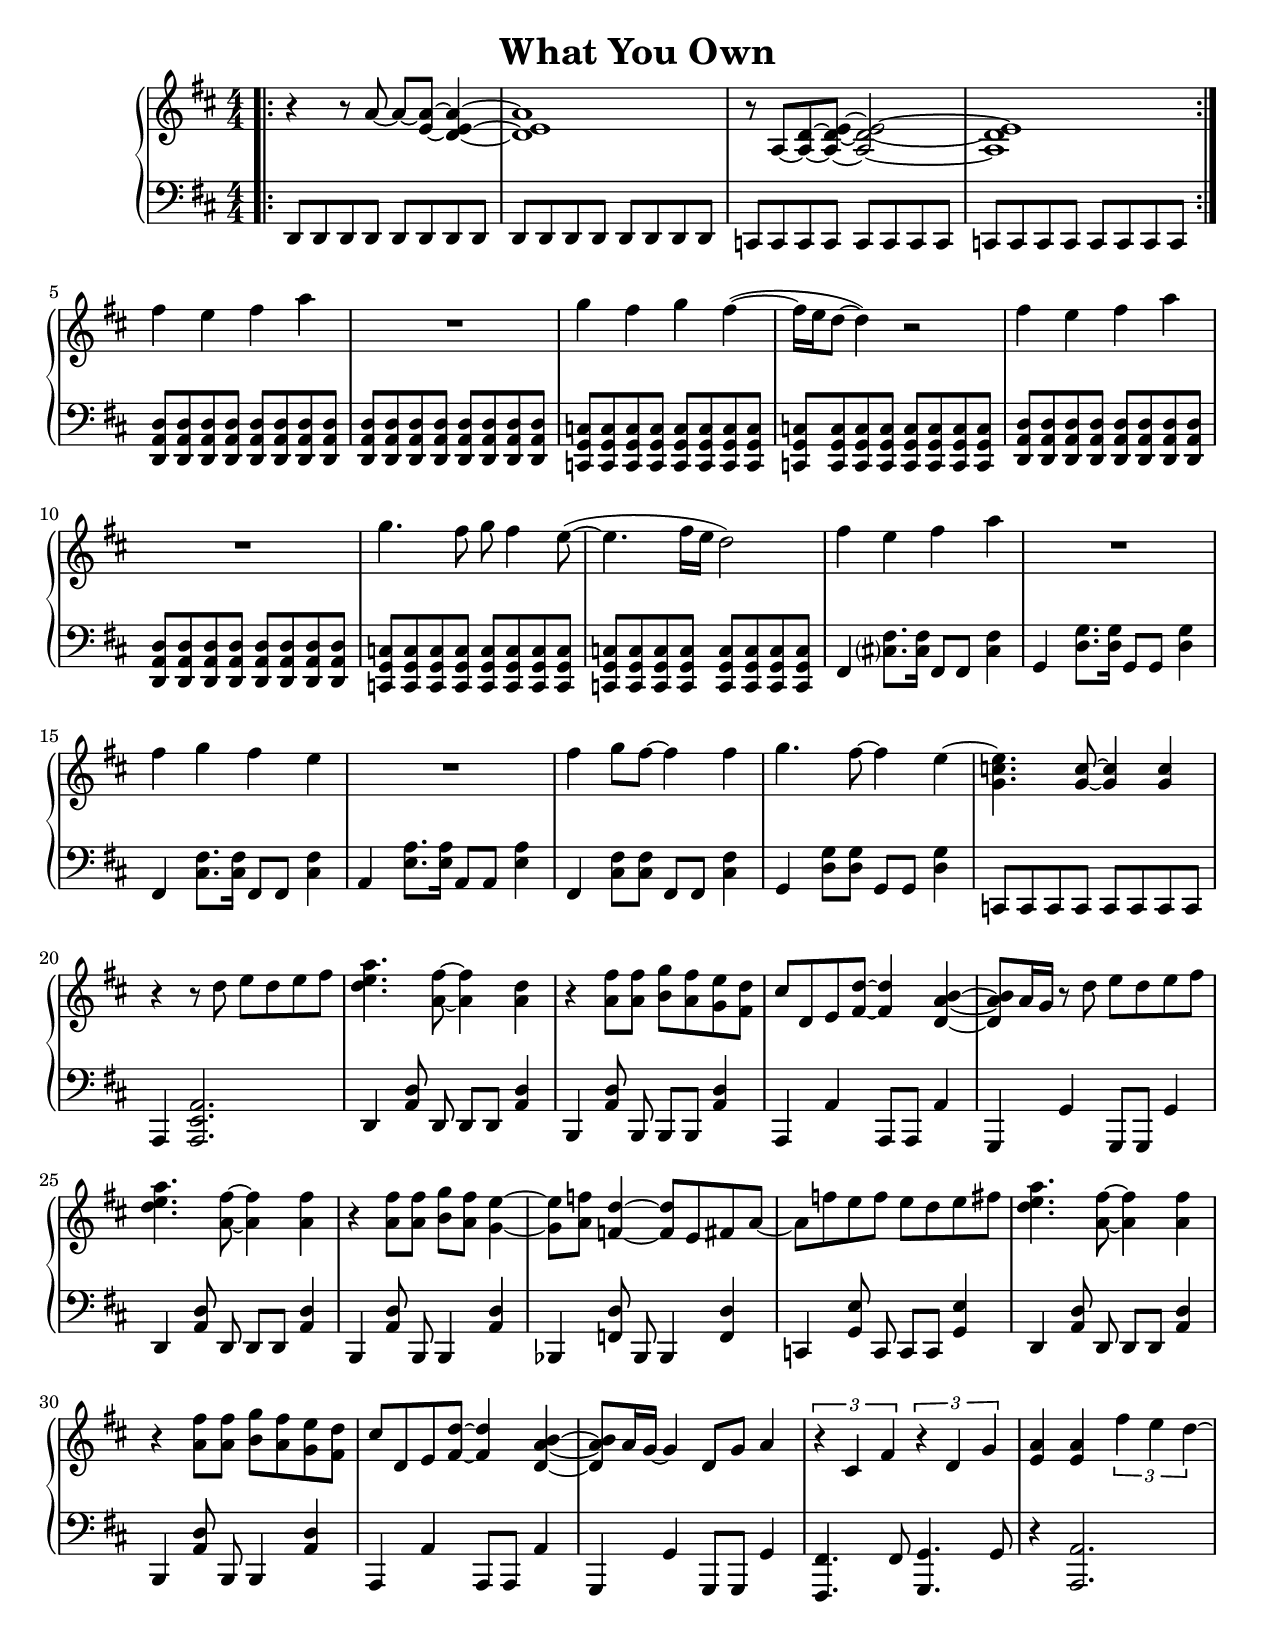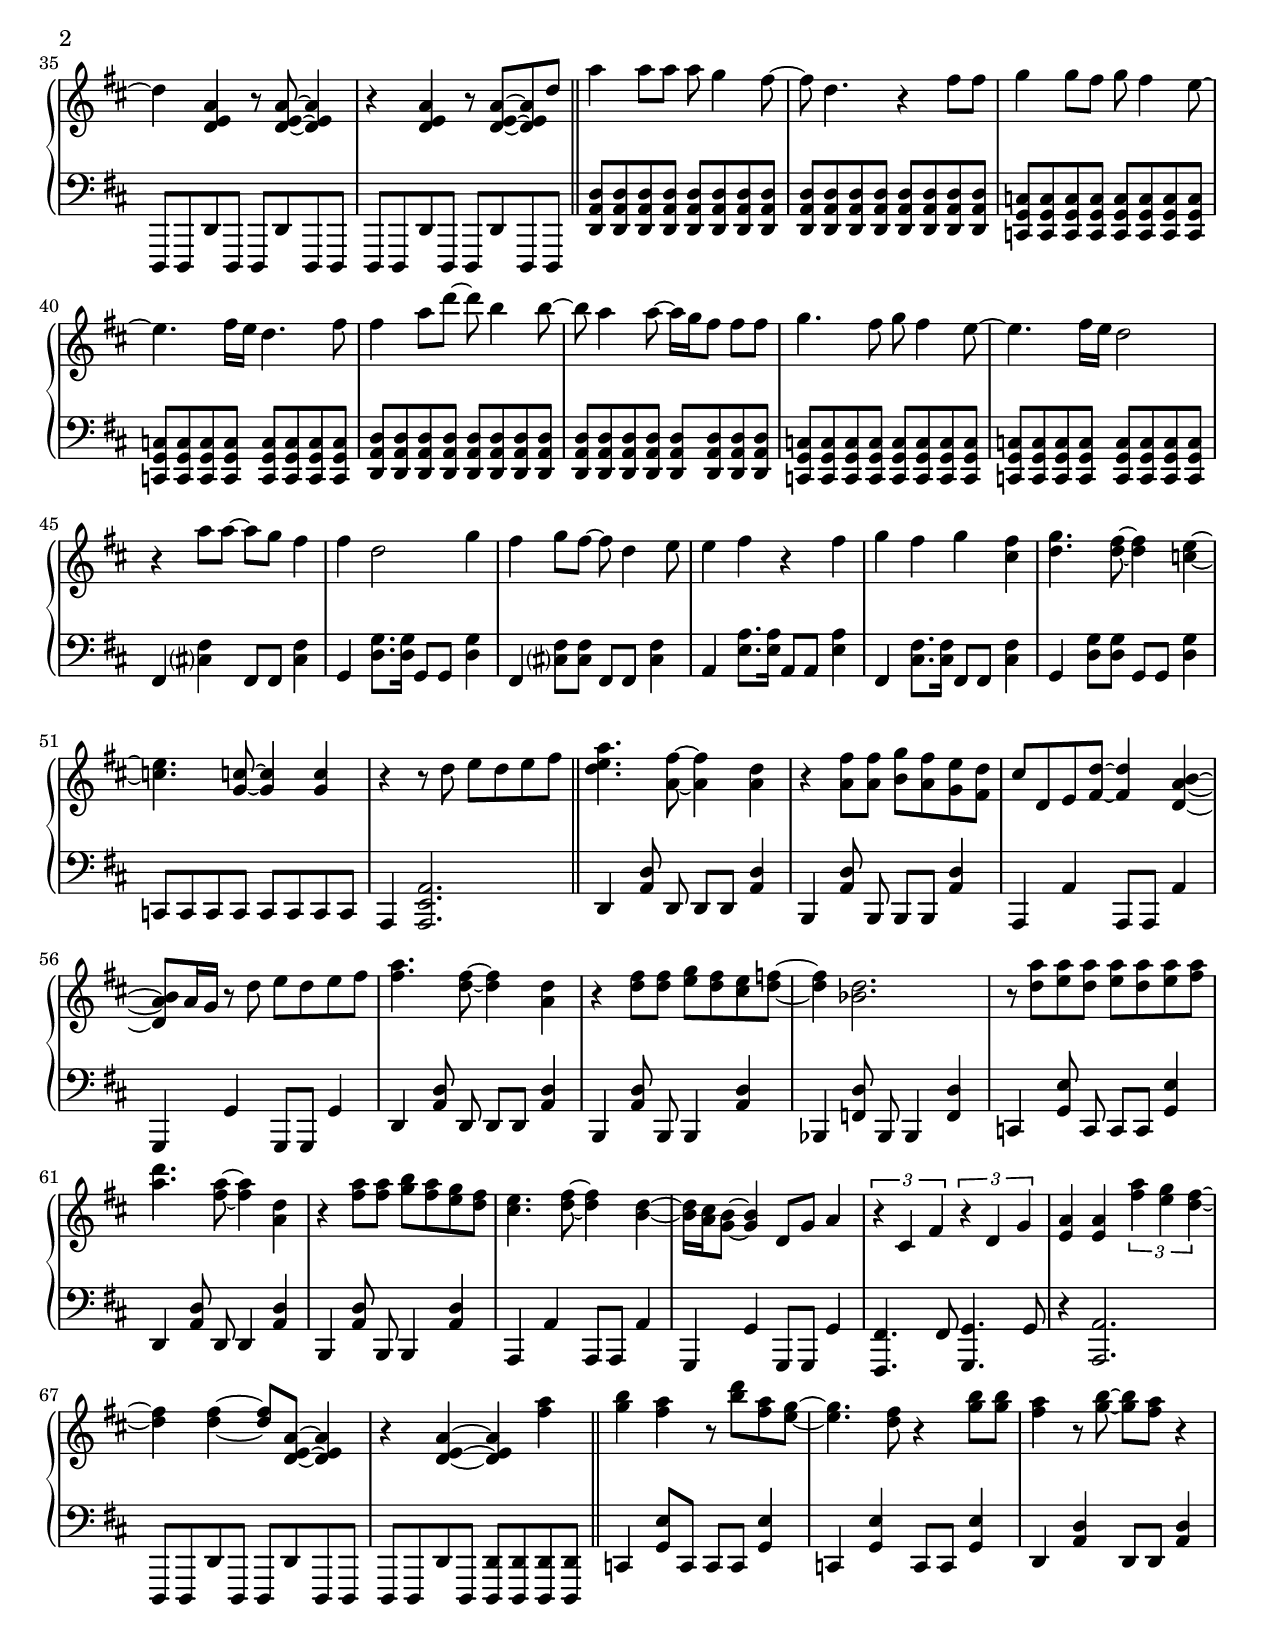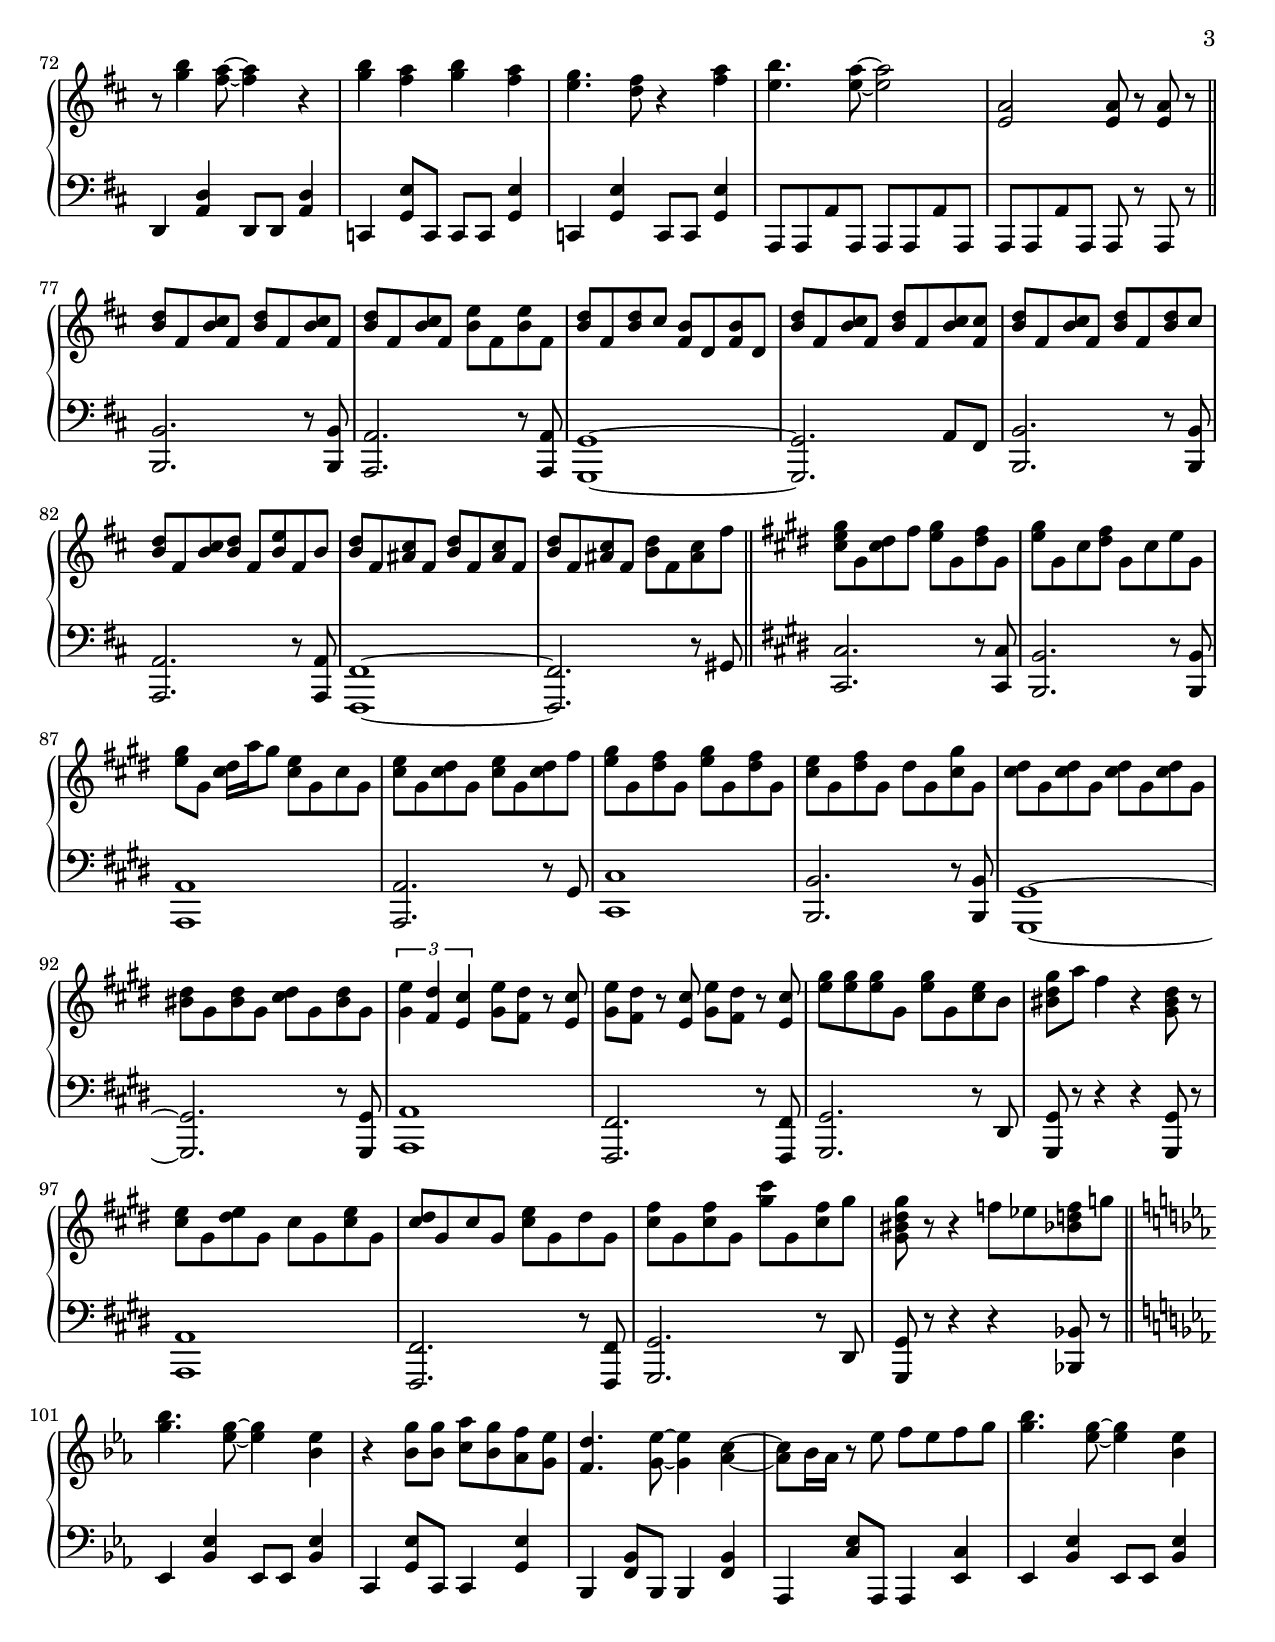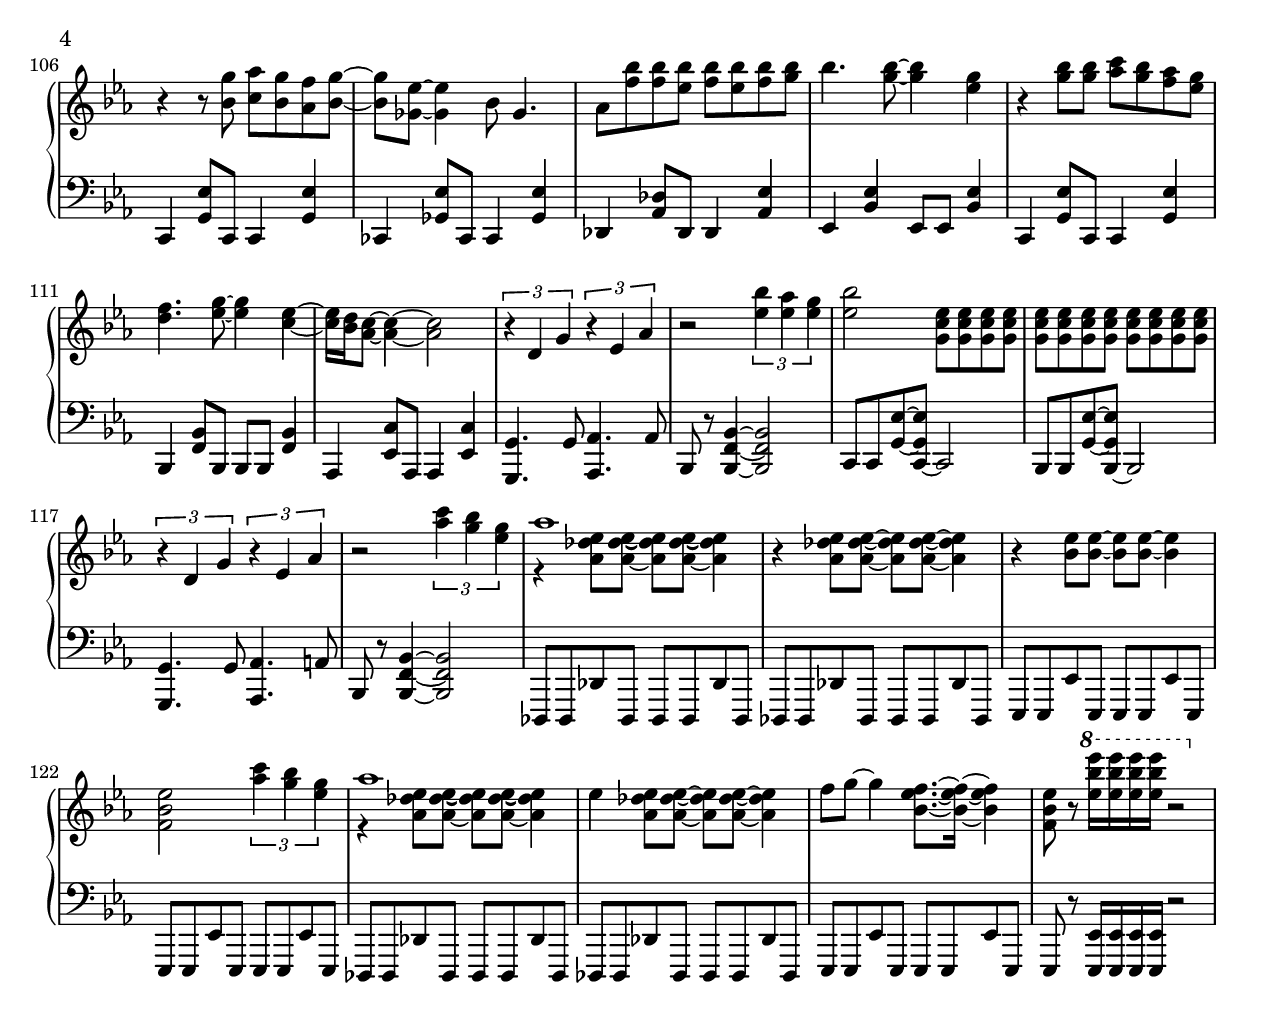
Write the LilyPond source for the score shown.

%{
    Comments
%}
\version "2.12.3"
\include "english.ly"

#(set-default-paper-size "letter" )

\paper {
    ragged-last-bottom = ##t
}

\header {
    title = "What You Own"
}


right = \relative c' {
  \clef treble \key a \major
  \override Staff.TimeSignature #'style = #'()
  \time 4/4

  \bar "|:"
  r4 r8 e8~ e8~ <e b>8~ <e b a>4~ | <e b a>1 |
  r8 e,8~ <e a>8~ <e a b>8~ <e a b>2~ | <e a b>1 \bar ":|"

  cs''4 b cs e | R1 | d4 cs d cs~( | cs16 b16 a8~ a4) r2 |
  cs4 b cs e | R1 | d4. cs8 d8 cs4 b8~( | b4. cs16 b16 a2) |

  % Page 82

  cs4 b cs e | R1 | cs4 d cs b | 
  R1 | cs4 d8 cs~ cs4 cs4 | d4. cs8~cs4 b4~ |
  <b g d>4. <g d>8~<g d>4 <g d>4 | r4 r8 a8 b a b cs | 
    <a b e>4. <e cs'>8~<e cs'>4 <e a>4 |
  r4 <e cs'>8 <e cs'> <fs d'> <e cs'> <d b'> <cs a'> |
    gs' a, b <cs a'>~<cs a'>4 <a e' fs>4~ | <a e' fs>8 e'16 d r8 a'8 b a b cs |

  % Page 83 - bar 25

  <e b a>4. <cs e,>8~<cs e,>4 <cs e,>4 |
    r4 <cs e,>8 <cs e,> <d fs,> <cs e,> <b d,>4~ |
    <b d,>8 <c e,> <a c,>4~<a c,>8 b, cs e~ |

  e8 c' b c b a b cs | <e b a>4. <cs e,>8~<cs e,>4 <cs e,>4 |
    r4 <cs e,>8 <cs e,> <d fs,> <cs e,> <b d,> <a cs,> |
  gs8 a, b <cs a'>~ <cs a'>4 <a e' fs>4~ | <a e' fs>8 e'16 d16~d4 a8 d8 e4 |
    \times 2/3 { r4 gs, cs } \times 2/3 { r4 a d } |
  <e b>4 <e b>4 \times 2/3 { cs'4 b a~ } | a4 <e b a>4 r8 <e b a>8~<e b a>4 |
    r4 <e b a>4 r8 <e b a>8~<e b a>8 a \bar "||"

  % Page 84 - bar 37

  e'4 e8 e8 e d4 cs8~ | cs8 a4. r4 cs8 cs8 | d4 d8 cs8 d8 cs4 b8~ |
  b4. cs16 b a4. cs8 | cs4 e8 a8~a8 fs4 fs8~ | fs8 e4 e8~e16 d16 cs8 cs cs |
  d4. cs8 d cs4 b8~ | b4. cs16 b a2 | r4 e'8 e~e d cs4 |
  cs4 a2 d4 | cs4 d8 cs8~cs a4 b8 | b4 cs4 r4 cs4 |

  % Page 85 - bar 49

  d4 cs d <cs gs> | <d a>4. <cs a>8~<cs a>4 <b g>4~ | 
    <b g>4. <g d>8~<g d>4 <g d>4 |

  r4 r8 a8 b a b cs | <a b e>4. <e cs'>8~<e cs'>4 <e a>4 |
  r4 <e cs'>8 <e cs'> <fs d'> <e cs'> <d b'> <cs a'> |
    gs' a, b <cs a'>~<cs a'>4 <a e' fs>4~ | <a e' fs>8 e'16 d r8 a'8 b a b cs |
    <e cs>4. <cs a>8~<cs a>4 <a e>4 | 
  r4 <cs a>8 <cs a> <b d> <cs a> <b gs> <c a>~ | <c a>4 <a f>2. |
  r8 <a e'>8 <b e> <a e'> <b e> <a e'> <b e> <cs e> |

  % Page 86 - bar 61

  <e a>4. <cs e>8~<cs e>4 <a e> |
    r4 <cs e>8 <cs e> <d fs> <cs e> <b d> <a cs> | 
    <gs b>4. <a cs>8~<a cs>4 <fs a>4~ |
  <fs a>16 <e gs> <d fs>8~<d fs>4 a8 d8 e4 | 
    \times 2/3 { r4 gs, cs } \times 2/3 { r4 a d } |
    <e b>4 <e b> \times 2/3 { <e' cs>4 <d b> <cs a>~ } |
  <cs a>4 <cs a>4~<cs a>8 <e, b a>8~<e b a>4 | r4 <e b a>4~<e b a>4 <e' cs>4 |
    <fs d>4 <e cs>4 r8 <fs a>8 <e cs> <d b>~ |
  <d b>4. <cs a>8 r4 <fs d>8 <fs d>8 | <e cs>4 r8 <fs d>8~<fs d>8 <e cs> r4 |
    r8 <fs d>4 <e cs>8~<e cs>4 r4 |
 
  % Page 87 - bar 73

  <fs d>4 <e cs> <fs d> <e cs> | <d b>4. <cs a>8 r4 <e cs>4 | 
    <fs b,>4. <e b>8~<e b>2 |
  <e, b>2 <e b>8 r8 <e b>8 r8 \bar "||"
    <a fs>8 cs, <gs' fs> cs, <a' fs> cs, <gs' fs> cs, |
    <a' fs>8 cs, <gs' fs> cs, <b' fs> cs, <b' fs> cs, |
  <a' fs>8 cs, <a' fs>8 gs <fs cs> a, <fs' cs> a, |
    <a' fs>8 cs, <gs' fs> cs, <a' fs> cs, <gs' fs> <gs cs,> |
  <a fs>8 cs, <gs' fs> cs, <a' fs> cs, <a' fs> gs |
    <a fs>8 cs, <gs' fs> <a fs> cs, <b' fs> cs, fs |

  % Page 88 - bar 83

  <a fs>8 cs, <gs' es> cs, <a' fs> cs, <gs' es> cs, |
  <a' fs>8 cs, <gs' es> cs, <a' fs> cs, <gs' es> cs \bar "||"
  \key b \major
  <ds b gs>8 ds, <as' gs> cs <ds b> ds, <cs' as> ds, |
    <ds' b>8 ds, gs <cs as> ds, gs b ds, |
  <ds' b>8 ds, <as' gs>16 e' ds8 <b gs> ds, gs ds |
    <b' gs> ds, <as' gs> ds, <b' gs> ds, <as' gs> cs |
  <ds b> ds, <cs' as> ds, <ds' b> ds, <cs' as> ds, |
    <b' gs> ds, <cs' as> ds, as' ds, <ds' gs,> ds, |
    <gs as> ds <gs as> ds <gs as> ds <gs as> ds |
 
  % Page 89 - bar 92

  <fss as> ds <fss as> ds <gs as> ds <fss as> ds |
    \times 2/3 { <ds b'>4 <cs as'> <b gs'> } <ds b'>8 <cs as'> r8 <b gs'> |
    <ds b'>8 <cs as'> r8 <b gs'> <ds b'>8 <cs as'> r8 <b gs'> |
  <ds' b>8 <ds b> <ds b> ds, <ds' b> ds, <b' gs> fs |
    <fss as ds>8 e'8 cs4 r4 <as fss ds>8 r8 |
    <b gs> ds, <b' as> ds, gs ds <b' gs> ds, |
  <as' gs> ds, gs ds <b' gs> ds, as' ds, |
    <cs' gs> ds, <cs' gs> ds, <ds' gs> ds, <cs' gs> ds |
  <ds as fss ds> r8 r4 c8 bf <c a f> d \bar "||" |

  \key bf \major

  <f d>4. <d bf>8~ <d bf>4 <bf f>4 | 
    r4 <d f,>8 <d f,> <ef g,> <d f,> <c ef,> <bf d,> |

  % Page 90 - bar 103

  <a c,>4. <bf d,>8~<bf d,>4 <g ef>4~ | <g ef>8 f16 ef r8 bf'8 c bf c d |
    <f d>4. <d bf>8~ <d bf>4 <bf f>4 | 
  r4 r8 <d f,> <ef g,> <d f,> <c ef,> <d f,>~ |
    <d f,>8 <bf df,>8~<bf df,>4 f8 df4. |
    ef8 <f' c> <f c> <f bf,> <f c> <f bf,> <f c> <f d> |
  f4. <f d>8~<f d>4 <d bf> | r4 <f d>8 <f d> <g ef> <f d> <ef c> <d bf> |
    <c a>4. <d bf>8~<d bf>4 <bf g>4~ |
  <bf g>16 <a f> <g ef>8~<g ef>4~<g ef>2 | 
    \times 2/3 { r4 a, d } \times 2/3 {r bf ef} |
    r2 \times 2/3 { <f' bf,>4 <ef bf> <d bf> } |

  % Page 91 - bar 115

  <f bf,>2 <bf, g d>8 <bf g d> <bf g d> <bf g d> |
  <bf g d> <bf g d> <bf g d> <bf g d> <bf g d> <bf g d> <bf g d> <bf g d> |
    \times 2/3 { r4 a, d } \times 2/3 {r bf ef} |
    r2 \times 2/3 { <g' ef>4 <f d> <d bf> } |
  << ef1 \\ { r4 <bf af ef>8 <bf af ef>~<bf af ef> <bf af ef>~<bf af ef>4 } >> |
  r4 <bf af ef>8 <bf af ef>~<bf af ef> <bf af ef>~<bf af ef>4 |
  r4 <bf f>8 <bf f>~<bf f> <bf f>~<bf f>4 | 
    <bf f c>2 \times 2/3 { <g' ef>4 <f d> <d bf> } |
  << ef1 \\ { r4 <bf af ef>8 <bf af ef>~<bf af ef> <bf af ef>~<bf af ef>4 } >> |
  bf4 <bf af ef>8 <bf af ef>~<bf af ef> <bf af ef>~<bf af ef>4 |
  c8 d8~d4 <c bf f>8.~<c bf f>16~<c bf f>4 |
  <bf f c>8 r8 \ottava #1 <bf'' f bf,>16 <bf f bf,>16 <bf f bf,>16 <bf f bf,>16 r2 
  \bar ".|"
}

left = \relative c' {
  \clef bass \key a \major
  \override Staff.TimeSignature #'style = #'()
  \time 4/4
  
  a,8[ a a a] a[ a a a] a[ a a a] a[ a a a]  |
  g[ g g g] g[ g g g] g[ g g g] g[ g g g] \bar ":|"
  \repeat unfold 16 { <a e' a> } 
  \repeat unfold 16 { <g d' g> } 
  \repeat unfold 16 { <a e' a> } 
  \repeat unfold 16 { <g d' g> } 

  % Page 82

  cs4 <gs'? cs>8. <gs cs>16 cs,8 cs <gs' cs>4 |
  d4 <a' d>8. <a d>16 d,8 d <a' d>4 |
  cs,4 <gs' cs>8. <gs cs >16 cs,8 cs <gs' cs>4 |
  e4 <b' e>8. <e b>16 e,8 e <b' e>4 |
  cs,4 <gs' cs>8 <gs cs> cs, cs <gs' cs>4 |
  d4 <a' d>8 <a d> d, d <a' d >4 |
  g,8 g g g g g g g | e4 < e b' e >2. |

  a4 <e' a>8 \noBeam a,8 a a <e' a>4 |
  fs,4 <e' a>8 \noBeam fs,8 fs fs <e' a>4 |
  e,4 e'4 e,8 e8 e'4 | d,4 d'4 d,8 d8 d'4 |

  % Page 83 - bar 25

  a4 <e' a>8 \noBeam a,8 a a <e' a>4 |
  fs,4 <e' a>8 \noBeam fs,8 fs4 <e' a>4 |
  f,4 <c' a'>8 \noBeam f,8 f4 <c' a'>4 |
  g4 <d' b'>8 \noBeam g,8 g g <d' b'>4 |
  a4 <e' a>8 \noBeam a,8 a a <e' a>4 |
  fs,4 <e' a>8 \noBeam fs,8 fs4 <e' a>4 |

  e,4 e'4 e,8 e e'4 | d,4 d'4 d,8 d d'4 | <cs, cs'>4. cs'8 <d, d'>4. d'8 |
  r4 <e, e'>2. | a,8 a a' a, a a' a, a  | a a a' a, a a' a, a \bar "||"

  % Page 84 - bar 37

  < a' e' a >
  \repeat unfold 15 { <a e' a> } 
  \repeat unfold 16 { <g d' g> } 
  \repeat unfold 16 { <a e' a> } 
  \repeat unfold 16 { <g d' g> } 
    cs4 <gs'? cs>4 cs,8 cs8 <gs' cs>4 |
  d4 <a' d>8. <a d>16 d,8 d <a' d>4 |
    cs,4 <gs'? cs>8 <gs cs>8 cs,8 cs8 <gs' cs>4 |
    e4 <b' e>8. <e b>16 e,8 e <b' e>4 |

  % Page 85 - bar 49

  cs,4 <gs' cs>8. <gs cs >16 cs,8 cs <gs' cs>4 |
    d4 <a' d>8 <a d> d, d <a' d >4 |
    g,8 g g g g g g g | e4 < e b' e >2. \bar "||"

  a4 <e' a>8 \noBeam a,8 a a <e' a>4 |
  fs,4 <e' a>8 \noBeam fs,8 fs fs <e' a>4 |
  e,4 e'4 e,8 e8 e'4 | d,4 d'4 d,8 d8 d'4 |
  a4 <e' a>8 \noBeam a,8 a a <e' a>4 |
  fs,4 <e' a>8 \noBeam fs,8 fs4 <e' a>4 |
  f,4 <c' a'>8 \noBeam f,8 f4 <c' a'>4 |
  g4 <d' b'>8 \noBeam g,8 g g <d' b'>4 |

  % Page 86 - bar 61

  a4 <e' a>8 \noBeam a,8 a4 <e' a>4 | fs,4 <e' a>8 \noBeam fs,8 fs4 <e' a>4 |
  e,4 e'4 e,8 e8 e'4 | d,4 d'4 d,8 d8 d'4 |
  <cs cs,>4. cs8 <d d,>4. d8 | 
  r4 <e, e'>2. | a,8 a a' a, a a' a, a  | 
    a a a' a, <a a'> <a a'> <a a'> <a a'> \bar "||"

  g'4 <d' b'>8 g,8 g g <d' b'>4 | g,4 <d' b'>4 g,8 g <d' b'>4 |
  a4 <e' a>4 a,8 a <e' a>4 | a,4 <e' a>4 a,8 a <e' a>4 |

  % Page 87 - bar 73

  g,4 <d' b'>8 g,8 g g <d' b'>4 | g,4 <d' b'>4 g,8 g <d' b'>4 |
    e,8 e e' e, e e e' e, |
  e e e' e, e r8 e r8 | 
  % Added an octave here to help the transposition.
    <fs' fs,>2. r8 <fs fs,>8 | <e e,>2. r8 <e e,>8 |
  <d d,>1~ | <d d,>2. e8 cs |
  <fs fs,>2. r8 <fs fs,>8 | <e e,>2. r8 <e e,>8 |

  % Page 88 - bar 83

  <cs cs,>1~ | <cs cs,>2. r8 ds8 \bar "||"
  \key b \major
  <gs gs,>2. r8 <gs gs,>8 | <fs fs,>2. r8 <fs fs,>8 |
  <e e,>1 | <e e,>2. r8 ds8 |
  <gs gs,>1 | <fs fs,>2. r8 <fs fs,>8 | <ds ds,>1~ |

  % Page 89 - bar 92

  <ds ds,>2. r8 <ds ds,>8 | <e e,>1 | <cs cs,>2. r8 <cs cs,>8 |
  <ds ds,>2. r8 as8 | <ds ds,>8 r8 r4 r4 <ds ds,>8 r8 | <e e,>1 |
  <cs cs,>2. r8 <cs cs,>8 | <ds ds,>2. r8 as8 |
  <ds ds,>8 r8 r4 r4 <f f,>8 r8 \bar "||"
  \key bf \major
  % Removed an octave here for the transposition
  %bf4 <f' bf>4 bf,8 bf <f' bf>4 | g,4 <d' bf'>8 g, g4 <d' bf'>4 |
  bf,4 <f' bf>4 bf,8 bf <f' bf>4 | g,4 <d' bf'>8 g, g4 <d' bf'>4 |

  % Page 90 - bar 103

  f,4 <f' c>8 f,8 f4 <f' c> | ef,4 <g' bf>8 ef,8 ef4 <bf' g'>4 |
    bf4 <f' bf>4 bf,8 bf <f' bf>4 |
  g,4 <d' bf'>8 g,8 g4 <d' bf'>4 | gf,4 <df' bf'>8 gf,8 gf4 <df' bf'>4 | 
    af4 <ef' af>8 af,8 af4 <ef' bf'>4 | 
  bf4 <f' bf>4 bf,8 bf <f' bf>4 | g,4 <d' bf'>8 g,8 g4 <d' bf'>4 |
    f,4 <f' c>8 f,8 f8 f8 <f' c>4 |
  ef,4 <bf' g'>8 ef,8 ef4 <bf' g'>4 | <d d,>4. d8 <ef ef,>4. ef8 |
    f,8 r8 <f c' f>4~<f c' f>2 |
    
  % Page 91 - bar 115

  g8 g8 <d' bf'>8~<g, d' bf'>8~g2 |
  f8 f8 <d' bf'>8~<f, d' bf'>8~f2 |
  <d' d,>4. d8 <ef ef,>4. e8 |
  f,8 r8 <f c' f>4~<f c' f>2 | 
    af,8 af af' af, af af af' af, | af8 af af' af, af af af' af, |
    bf8 bf bf' bf, bf bf bf' bf, | bf8 bf bf' bf, bf bf bf' bf, |
    af8 af af' af, af af af' af, | af8 af af' af, af af af' af, |
    bf8 bf bf' bf, bf bf bf' bf, | 
    bf8 r8 <bf bf'>16 <bf bf'>16 <bf bf'>16 <bf bf'>16 r2 \bar ".|"
}



\score {
  <<
    \new PianoStaff <<
      \new Staff = "upper" \transpose a d' \right
%      \new Staff = "upper" \right
      \new Staff = "lower" \transpose a d \left
%      \new Staff = "lower" \left
    >>
  >>
  \layout {
    \context { 
      \RemoveEmptyStaffContext 
    }
%    \context {
%      \Score
%      \override SpacingSpanner
%          #'base-shortest-duration = #(ly:make-moment 1 16)
%    }
  }
}
